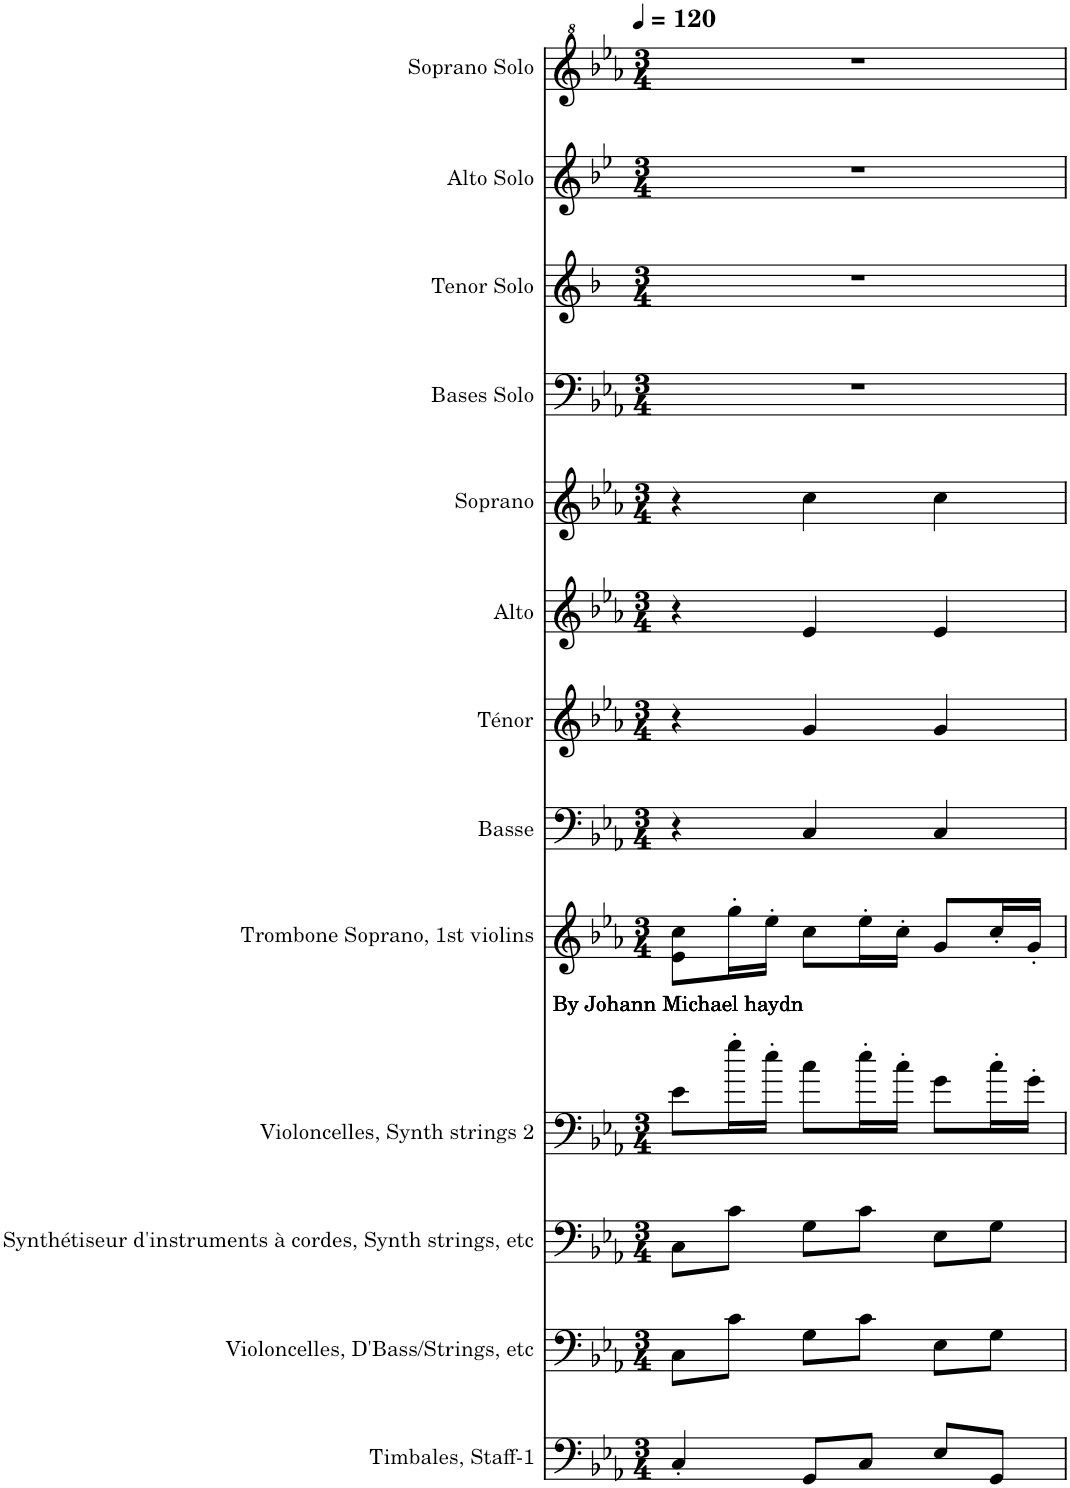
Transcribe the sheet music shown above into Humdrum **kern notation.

**kern	**kern	**kern	**kern	**kern	**text	**kern	**kern	**kern	**kern	**kern	**kern	**kern	**kern
*part13	*part12	*part11	*part10	*part9	*part9	*part8	*part7	*part6	*part5	*part4	*part3	*part2	*part1
*staff13	*staff12	*staff11	*staff10	*staff9	*staff9	*staff8	*staff7	*staff6	*staff5	*staff4	*staff3	*staff2	*staff1
*I"Timbales, Staff-1	*I"Violoncelles, D'Bass/Strings, etc	*I"Synthétiseur d'instruments à cordes, Synth strings, etc	*I"Violoncelles, Synth strings 2	*I"Trombone Soprano, 1st violins	*	*I"Basse	*I"Ténor	*I"Alto	*I"Soprano	*I"Bases Solo	*I"Tenor Solo	*I"Alto Solo	*I"Soprano Solo
*I'Timb.	*I'Vlcs	*I'Synth.	*I'Vlcs	*I'Tbn, S,	*	*I'B.	*I'T.	*I'A.	*I'S.	*I'B. solo	*I'T. solo	*I'A. solo	*I'S. solo
*clefF4	*clefF4	*clefF4	*clefF4	*clefG2	*	*clefF4	*clefG2	*clefG2	*clefG2	*clefF4	*clefG2	*clefG2	*clefG^2
*	*	*	*	*	*	*	*	*	*	*	*Trd8c14	*Trd4c7	*
*k[b-e-a-]	*k[b-e-a-]	*k[b-e-a-]	*k[b-e-a-]	*k[b-e-a-]	*	*k[b-e-a-]	*k[b-e-a-]	*k[b-e-a-]	*k[b-e-a-]	*k[b-e-a-]	*k[b-]	*k[b-e-]	*k[b-e-a-]
*M3/4	*M3/4	*M3/4	*M3/4	*M3/4	*	*M3/4	*M3/4	*M3/4	*M3/4	*M3/4	*M3/4	*M3/4	*M3/4
*MM120	*MM120	*MM120	*MM120	*MM120	*	*MM120	*MM120	*MM120	*MM120	*MM120	*MM120	*MM120	*MM120
=1	=1	=1	=1	=1	=1	=1	=1	=1	=1	=1	=1	=1	=1
!	!	!	!	!	!LO:LY:b	!	!	!	!	!	!	!	!
4C'/	8C\L	8C\L	8e-\L	8e-\ 8cc\L	By Johann Michael haydn	4r	4r	4r	4r	2.r	2.r	2.r	2.r
.	8c\J	8c\J	16gg'\L	16gg'\L	.	.	.	.	.	.	.	.	.
.	.	.	16ee-'\JJ	16ee-'\JJ	.	.	.	.	.	.	.	.	.
8GG/L	8G\L	8G\L	8cc\L	8cc\L	.	4C/	4g/	4e-/	4cc\	.	.	.	.
8C/J	8c\J	8c\J	16ee-'\L	16ee-'\L	.	.	.	.	.	.	.	.	.
.	.	.	16cc'\JJ	16cc'\JJ	.	.	.	.	.	.	.	.	.
8E-/L	8E-\L	8E-\L	8g\L	8g/L	.	4C/	4g/	4e-/	4cc\	.	.	.	.
8GG/J	8G\J	8G\J	16cc'\L	16cc'/L	.	.	.	.	.	.	.	.	.
.	.	.	16g'\JJ	16g'/JJ	.	.	.	.	.	.	.	.	.
=	=	=	=	=	=	=	=	=	=	=	=	=	=
*-	*-	*-	*-	*-	*-	*-	*-	*-	*-	*-	*-	*-	*-
